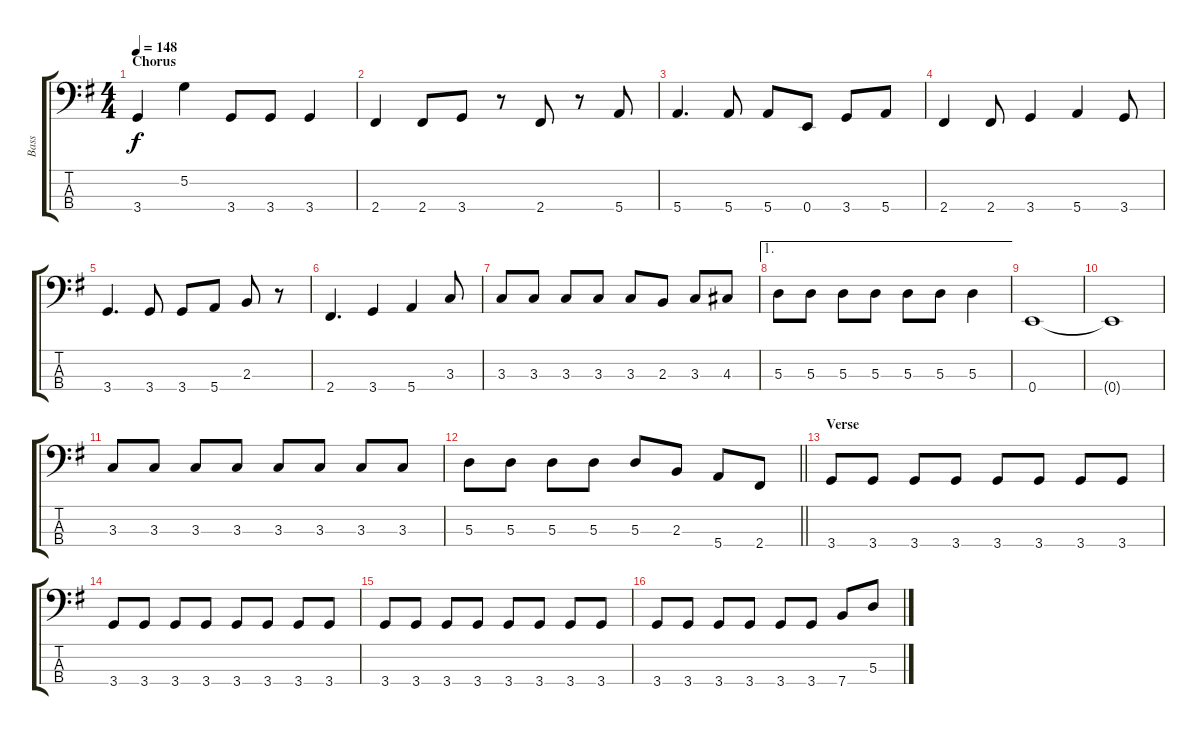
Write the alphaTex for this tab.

\track ("Bass" "Bass") {instrument electricbassfinger}
\staff {score tabs}
\tuning (G2 D2 A1 E1) {hide}
\ts (4 4)
\section ("" "Chorus")
\tempo 148
\clef f4
\ks g
3.4.4{dy f} 5.2.4 3.4.8 3.4.8 3.4.4 |
2.4.4 2.4.8 3.4.8 r.8 2.4.8 r.8 5.4.8 |
5.4.4{d} 5.4.8 5.4.8 0.4.8 3.4.8 5.4.8 |
2.4.4 2.4.8 3.4.4 5.4.4 3.4.8 |
3.4.4{d} 3.4.8 3.4.8 5.4.8 2.3.8 r.8 |
2.4.4{d} 3.4.4 5.4.4 3.3.8 |
3.3.8 3.3.8 3.3.8 3.3.8 3.3.8 2.3.8 3.3.8 4.3.8 |
\ae 1
5.3.8 5.3.8 5.3.8 5.3.8 5.3.8 5.3.8 5.3.4 |
0.4.1 |
0.4{t}.1 |
3.3.8 3.3.8 3.3.8 3.3.8 3.3.8 3.3.8 3.3.8 3.3.8 |
\barLineRight lightlight
5.3.8 5.3.8 5.3.8 5.3.8 5.3.8 2.3.8 5.4.8 2.4.8 |
\section ("" "Verse")
3.4.8 3.4.8 3.4.8 3.4.8 3.4.8 3.4.8 3.4.8 3.4.8 |
3.4.8 3.4.8 3.4.8 3.4.8 3.4.8 3.4.8 3.4.8 3.4.8 |
3.4.8 3.4.8 3.4.8 3.4.8 3.4.8 3.4.8 3.4.8 3.4.8 |
3.4.8 3.4.8 3.4.8 3.4.8 3.4.8 3.4.8 7.4.8 5.3.8
